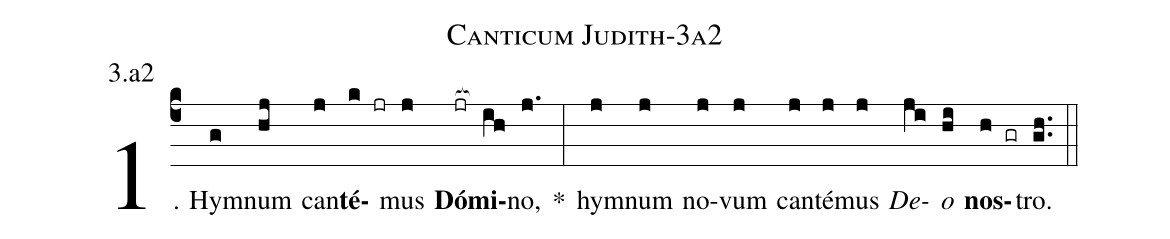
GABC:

name: Canticum Judith-3a2;
annotation: 3.a2;
%%
(c4)1. Hym(g)num(hj) can(j)<b>té</b>(k jr)mus(j) <b>Dó</b>(jr[ocb:1{])<b>mi</b>(ih[ocb:0}])no,(j.) *(:) hym(j)num(j) no(j)vum(j) can(j)té(j)mus(j) <i>De</i>(ji)<i>o</i>(hi) <b>nos</b>(h gr)tro.(gh..) (::)
